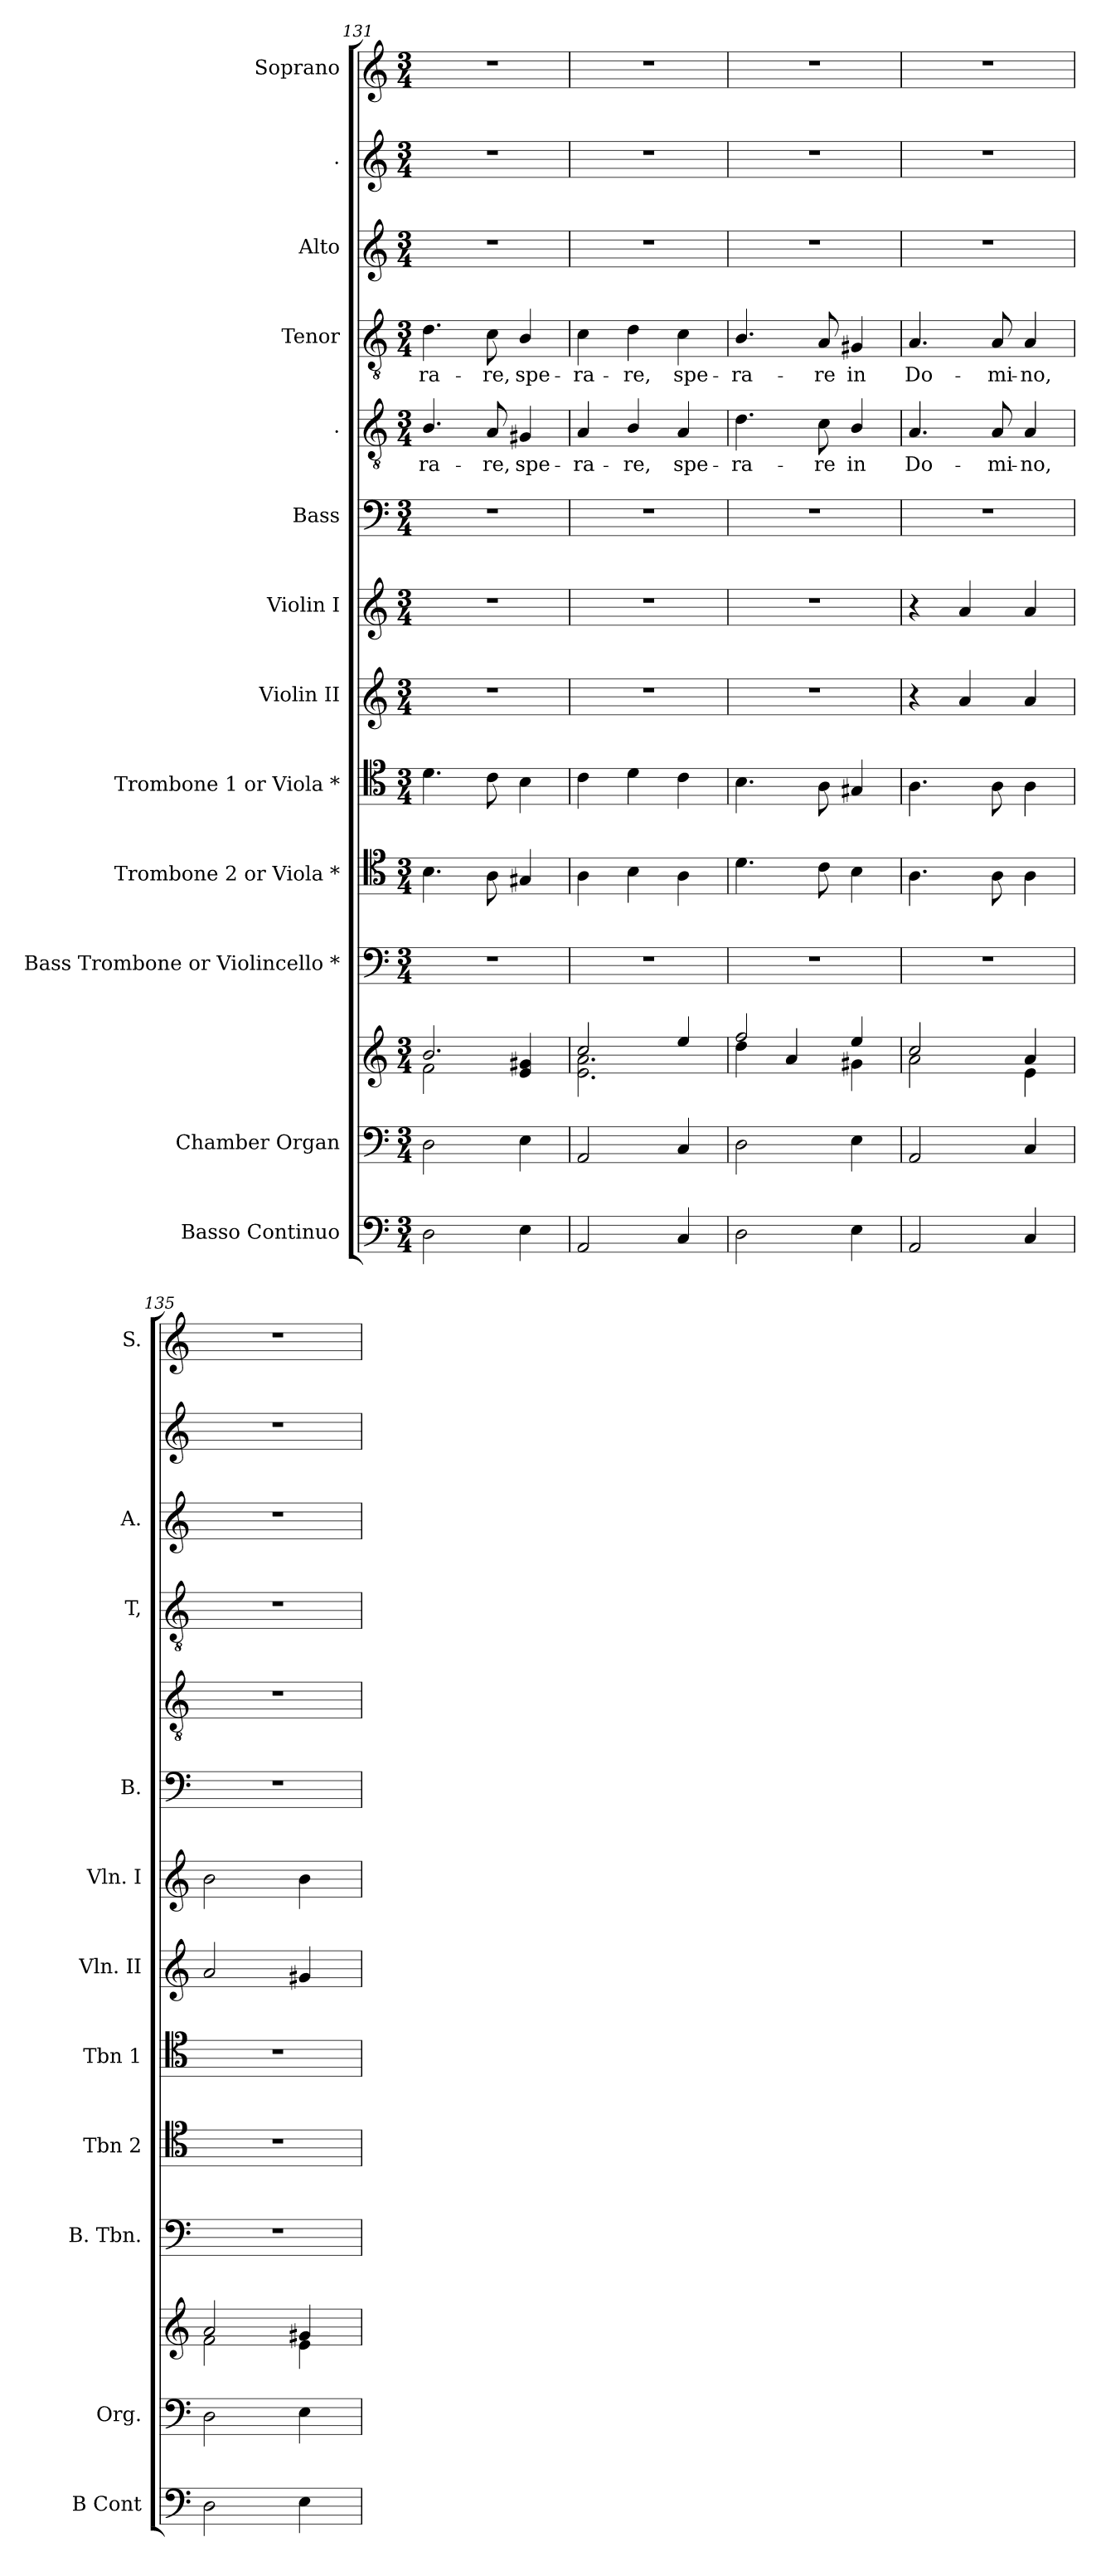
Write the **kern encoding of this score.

**kern	**kern	**kern	**kern	**kern	**kern	**kern	**kern	**kern	**kern	**text	**kern	**text	**kern	**kern	**kern
*part13	*part12	*part12	*part11	*part10	*part9	*part8	*part7	*part6	*part5	*part5	*part4	*part4	*part3	*part2	*part1
*staff14	*staff13	*staff12	*staff11	*staff10	*staff9	*staff8	*staff7	*staff6	*staff5	*staff5	*staff4	*staff4	*staff3	*staff2	*staff1
*I"Basso  Continuo	*I"Chamber  Organ	*	*I"Bass Trombone or Violincello *	*I"Trombone 2 or Viola *	*I"Trombone 1 or Viola *	*I"Violin II	*I"Violin I	*I"Bass	*I".	*	*I"Tenor	*	*I"Alto	*I".	*I"Soprano
*I'B Cont	*I'Org.	*	*I'B. Tbn.	*I'Tbn 2	*I'Tbn 1	*I'Vln. II	*I'Vln. I	*I'B.	*	*	*I'T,	*	*I'A.	*	*I'S.
*clefF4	*clefF4	*clefG2	*clefF4	*clefC4	*clefC4	*clefG2	*clefG2	*clefF4	*clefGv2	*	*clefGv2	*	*clefG2	*clefG2	*clefG2
*ITrd7c12	*	*	*	*	*	*	*	*	*ITrd7c12	*	*ITrd7c12	*	*	*	*
*k[]	*k[]	*k[]	*k[]	*k[]	*k[]	*k[]	*k[]	*k[]	*k[]	*	*k[]	*	*k[]	*k[]	*k[]
*M3/4	*M3/4	*M3/4	*M3/4	*M3/4	*M3/4	*M3/4	*M3/4	*M3/4	*M3/4	*	*M3/4	*	*M3/4	*M3/4	*M3/4
=131	=131	=131	=131	=131	=131	=131	=131	=131	=131	=131	=131	=131	=131	=131	=131
*	*	*^	*	*	*	*	*	*	*	*	*	*	*	*	*
!	!	!	!	!	!	!	!	!	!	!	!LO:LY:b	!	!LO:LY:b	!	!	!
2DD\	2D\	2.b/	2f\	2.r	4.B\	4.d\	2.r	2.r	2.r	4.BB/	-ra-	4.D\	-ra-	2.r	2.r	2.r
!	!	!	!	!	!	!	!	!	!	!	!LO:LY:b	!	!LO:LY:b	!	!	!
.	.	.	.	.	8A\	8c\	.	.	.	8AA/	-re,	8C\	-re,	.	.	.
!	!	!	!	!	!	!	!	!	!	!	!LO:LY:b	!	!LO:LY:b	!	!	!
4EE\	4E\	.	4e/ 4g#X/	.	4G#X/	4B\	.	.	.	4GG#X/	spe-	4BB/	spe-	.	.	.
=132	=132	=132	=132	=132	=132	=132	=132	=132	=132	=132	=132	=132	=132	=132	=132	=132
!	!	!	!	!	!	!	!	!	!	!	!LO:LY:b	!	!LO:LY:b	!	!	!
2AAA/	2AA/	2cc/	2.e\ 2.a\	2.r	4A\	4c\	2.r	2.r	2.r	4AA/	-ra-	4C\	-ra-	2.r	2.r	2.r
!	!	!	!	!	!	!	!	!	!	!	!LO:LY:b	!	!LO:LY:b	!	!	!
.	.	.	.	.	4B\	4d\	.	.	.	4BB/	-re,	4D\	-re,	.	.	.
!	!	!	!	!	!	!	!	!	!	!	!LO:LY:b	!	!LO:LY:b	!	!	!
4CC/	4C/	4ee/	.	.	4A\	4c\	.	.	.	4AA/	spe-	4C\	spe-	.	.	.
=133	=133	=133	=133	=133	=133	=133	=133	=133	=133	=133	=133	=133	=133	=133	=133	=133
!	!	!	!	!	!	!	!	!	!	!	!LO:LY:b	!	!LO:LY:b	!	!	!
2DD\	2D\	2ff/	4dd\	2.r	4.d\	4.B\	2.r	2.r	2.r	4.D\	-ra-	4.BB/	-ra-	2.r	2.r	2.r
.	.	.	4a/	.	.	.	.	.	.	.	.	.	.	.	.	.
!	!	!	!	!	!	!	!	!	!	!	!LO:LY:b	!	!LO:LY:b	!	!	!
.	.	.	.	.	8c\	8A\	.	.	.	8C\	-re	8AA/	-re	.	.	.
!	!	!	!	!	!	!	!	!	!	!	!LO:LY:b	!	!LO:LY:b	!	!	!
4EE\	4E\	4ee/	4g#X\	.	4B\	4G#X/	.	.	.	4BB/	in	4GG#X/	in	.	.	.
!!LO:PB:g=z
=134	=134	=134	=134	=134	=134	=134	=134	=134	=134	=134	=134	=134	=134	=134	=134	=134
!	!	!	!	!	!	!	!	!	!	!	!LO:LY:b	!	!LO:LY:b	!	!	!
2AAA/	2AA/	2cc/	2a\	2.r	4.A\	4.A\	4r	4r	2.r	4.AA/	Do-	4.AA/	Do-	2.r	2.r	2.r
.	.	.	.	.	.	.	4a/	4a/	.	.	.	.	.	.	.	.
!	!	!	!	!	!	!	!	!	!	!	!LO:LY:b	!	!LO:LY:b	!	!	!
.	.	.	.	.	8A\	8A\	.	.	.	8AA/	-mi-	8AA/	-mi-	.	.	.
!	!	!	!	!	!	!	!	!	!	!	!LO:LY:b	!	!LO:LY:b	!	!	!
4CC/	4C/	4a/	4e\	.	4A\	4A\	4a/	4a/	.	4AA/	-no,	4AA/	-no,	.	.	.
=135	=135	=135	=135	=135	=135	=135	=135	=135	=135	=135	=135	=135	=135	=135	=135	=135
2DD\	2D\	2a/	2f\	2.r	2.r	2.r	2a/	2b\	2.r	2.r	.	2.r	.	2.r	2.r	2.r
4EE\	4E\	4g#X/	4e\	.	.	.	4g#X/	4b\	.	.	.	.	.	.	.	.
*	*	*v	*v	*	*	*	*	*	*	*	*	*	*	*	*	*
=	=	=	=	=	=	=	=	=	=	=	=	=	=	=	=
*-	*-	*-	*-	*-	*-	*-	*-	*-	*-	*-	*-	*-	*-	*-	*-
